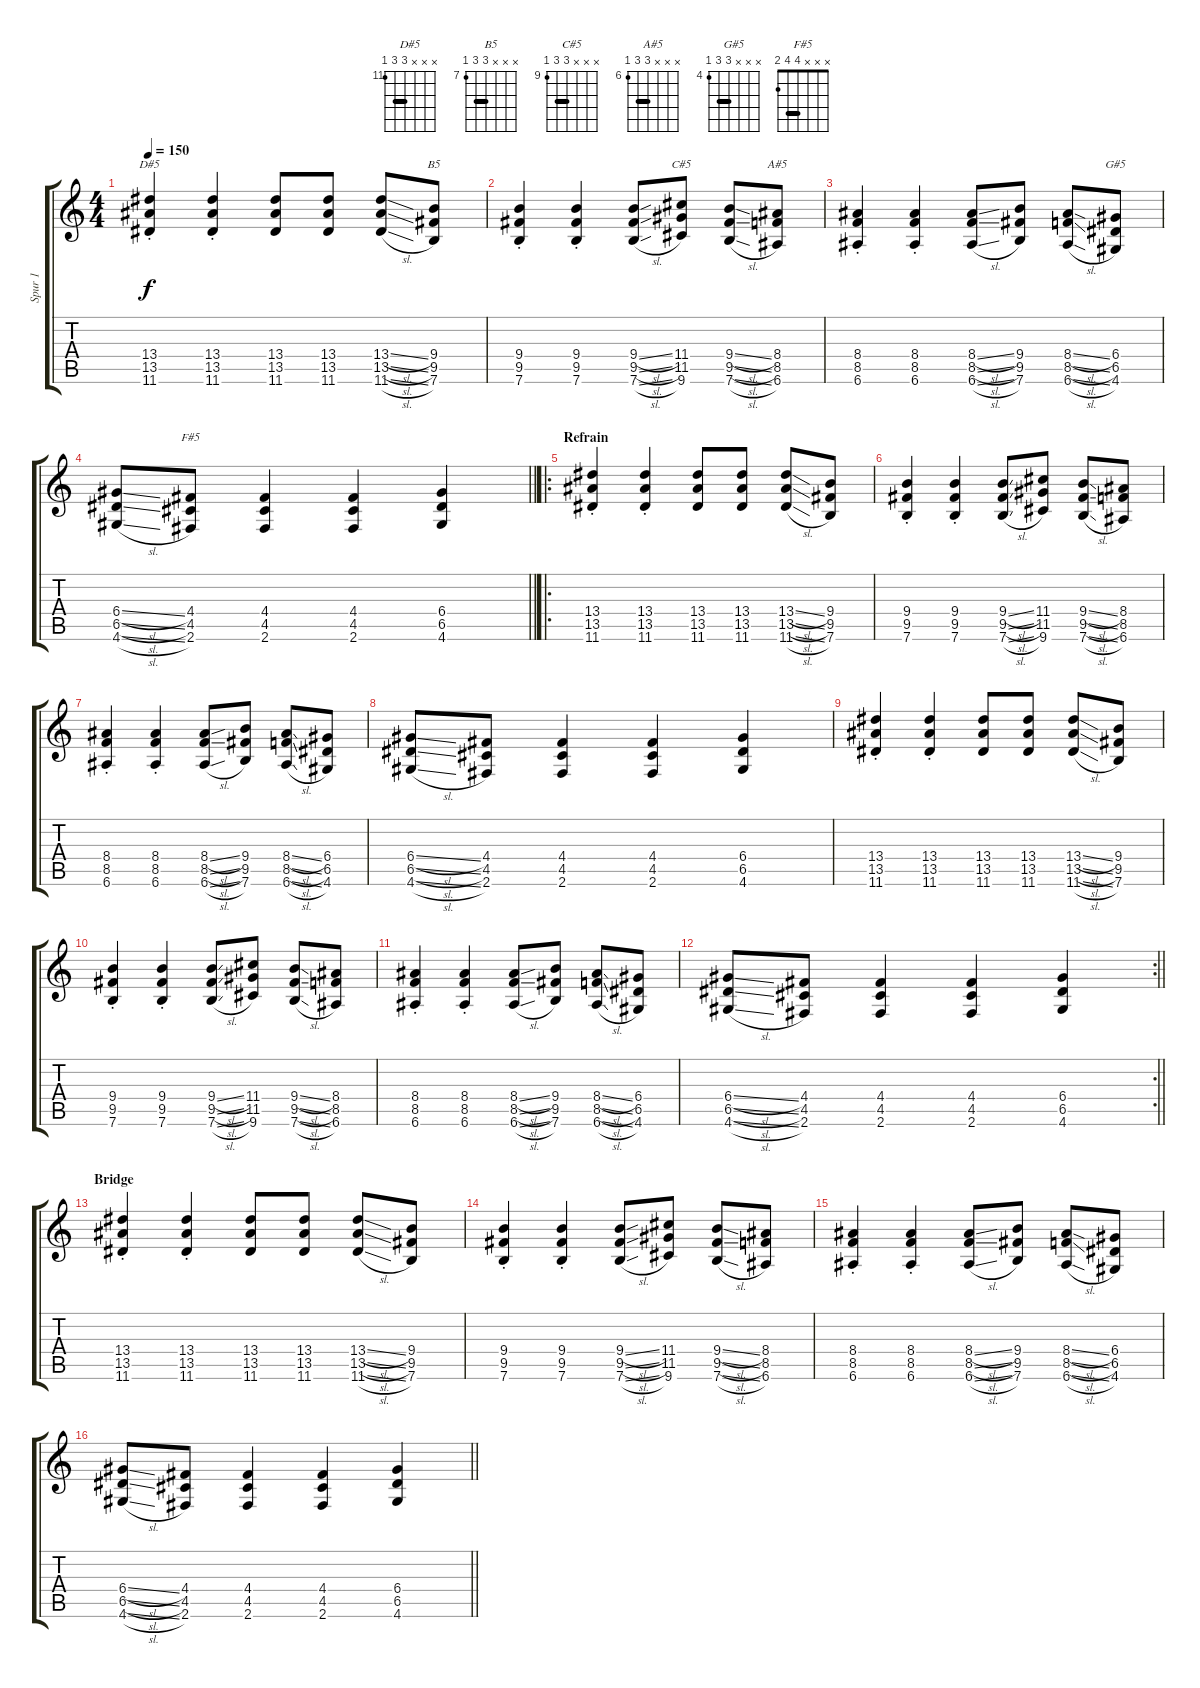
\track ("Spur 1" "Spur 1") {instrument distortionguitar}
\staff {score tabs}
\tuning (E4 B3 G3 D3 A2 E2) {hide}
\chord ("D#5" x x x 13 13 11) {firstfret 11 barre 13}
\chord ("B5" x x x 9 9 7) {firstfret 7 barre 9}
\chord ("C#5" x x x 11 11 9) {firstfret 9 barre 11}
\chord ("A#5" x x x 8 8 6) {firstfret 6 barre 8}
\chord ("G#5" x x x 6 6 4) {firstfret 4 barre 6}
\chord ("F#5" x x x 4 4 2) {barre 4}
\ts (4 4)
\tempo 150
\clef g2
\ks c
(13.4{st} 13.5{st} 11.6{st}).4{ch "D#5" dy f} (13.4{st} 13.5{st} 11.6{st}).4 (13.4 13.5 11.6).8 (13.4 13.5 11.6).8 (13.4{sl} 13.5{sl} 11.6{sl}).8 (9.4 9.5 7.6).8{ch "B5"} |
(9.4{st} 9.5{st} 7.6{st}).4 (9.4{st} 9.5{st} 7.6{st}).4 (9.4{sl} 9.5{sl} 7.6{sl}).8 (11.4 11.5 9.6).8{ch "C#5"} (9.4{sl} 9.5{sl} 7.6{sl}).8 (8.4 8.5 6.6).8{ch "A#5"} |
(8.4{st} 8.5{st} 6.6{st}).4 (8.4{st} 8.5{st} 6.6{st}).4 (8.4{sl} 8.5{sl} 6.6{sl}).8 (9.4 9.5 7.6).8 (8.4{sl} 8.5{sl} 6.6{sl}).8 (6.4 6.5 4.6).8{ch "G#5"} |
\barLineRight lightlight
(6.4{sl} 6.5{sl} 4.6{sl}).8 (4.4 4.5 2.6).8{ch "F#5"} (4.4 4.5 2.6).4 (4.4 4.5 2.6).4 (6.4 6.5 4.6).4 |
\ro
\section ("" "Refrain")
(13.4{st} 13.5{st} 11.6{st}).4 (13.4{st} 13.5{st} 11.6{st}).4 (13.4 13.5 11.6).8 (13.4 13.5 11.6).8 (13.4{sl} 13.5{sl} 11.6{sl}).8 (9.4 9.5 7.6).8 |
(9.4{st} 9.5{st} 7.6{st}).4 (9.4{st} 9.5{st} 7.6{st}).4 (9.4{sl} 9.5{sl} 7.6{sl}).8 (11.4 11.5 9.6).8 (9.4{sl} 9.5{sl} 7.6{sl}).8 (8.4 8.5 6.6).8 |
(8.4{st} 8.5{st} 6.6{st}).4 (8.4{st} 8.5{st} 6.6{st}).4 (8.4{sl} 8.5{sl} 6.6{sl}).8 (9.4 9.5 7.6).8 (8.4{sl} 8.5{sl} 6.6{sl}).8 (6.4 6.5 4.6).8 |
(6.4{sl} 6.5{sl} 4.6{sl}).8 (4.4 4.5 2.6).8 (4.4 4.5 2.6).4 (4.4 4.5 2.6).4 (6.4 6.5 4.6).4 |
(13.4{st} 13.5{st} 11.6{st}).4 (13.4{st} 13.5{st} 11.6{st}).4 (13.4 13.5 11.6).8 (13.4 13.5 11.6).8 (13.4{sl} 13.5{sl} 11.6{sl}).8 (9.4 9.5 7.6).8 |
(9.4{st} 9.5{st} 7.6{st}).4 (9.4{st} 9.5{st} 7.6{st}).4 (9.4{sl} 9.5{sl} 7.6{sl}).8 (11.4 11.5 9.6).8 (9.4{sl} 9.5{sl} 7.6{sl}).8 (8.4 8.5 6.6).8 |
(8.4{st} 8.5{st} 6.6{st}).4 (8.4{st} 8.5{st} 6.6{st}).4 (8.4{sl} 8.5{sl} 6.6{sl}).8 (9.4 9.5 7.6).8 (8.4{sl} 8.5{sl} 6.6{sl}).8 (6.4 6.5 4.6).8 |
\rc 2
\barLineRight lightlight
(6.4{sl} 6.5{sl} 4.6{sl}).8 (4.4 4.5 2.6).8 (4.4 4.5 2.6).4 (4.4 4.5 2.6).4 (6.4 6.5 4.6).4 |
\section ("" "Bridge")
(13.4{st} 13.5{st} 11.6{st}).4 (13.4{st} 13.5{st} 11.6{st}).4 (13.4 13.5 11.6).8 (13.4 13.5 11.6).8 (13.4{sl} 13.5{sl} 11.6{sl}).8 (9.4 9.5 7.6).8 |
(9.4{st} 9.5{st} 7.6{st}).4 (9.4{st} 9.5{st} 7.6{st}).4 (9.4{sl} 9.5{sl} 7.6{sl}).8 (11.4 11.5 9.6).8 (9.4{sl} 9.5{sl} 7.6{sl}).8 (8.4 8.5 6.6).8 |
(8.4{st} 8.5{st} 6.6{st}).4 (8.4{st} 8.5{st} 6.6{st}).4 (8.4{sl} 8.5{sl} 6.6{sl}).8 (9.4 9.5 7.6).8 (8.4{sl} 8.5{sl} 6.6{sl}).8 (6.4 6.5 4.6).8 |
\barLineRight lightlight
(6.4{sl} 6.5{sl} 4.6{sl}).8 (4.4 4.5 2.6).8 (4.4 4.5 2.6).4 (4.4 4.5 2.6).4 (6.4 6.5 4.6).4
